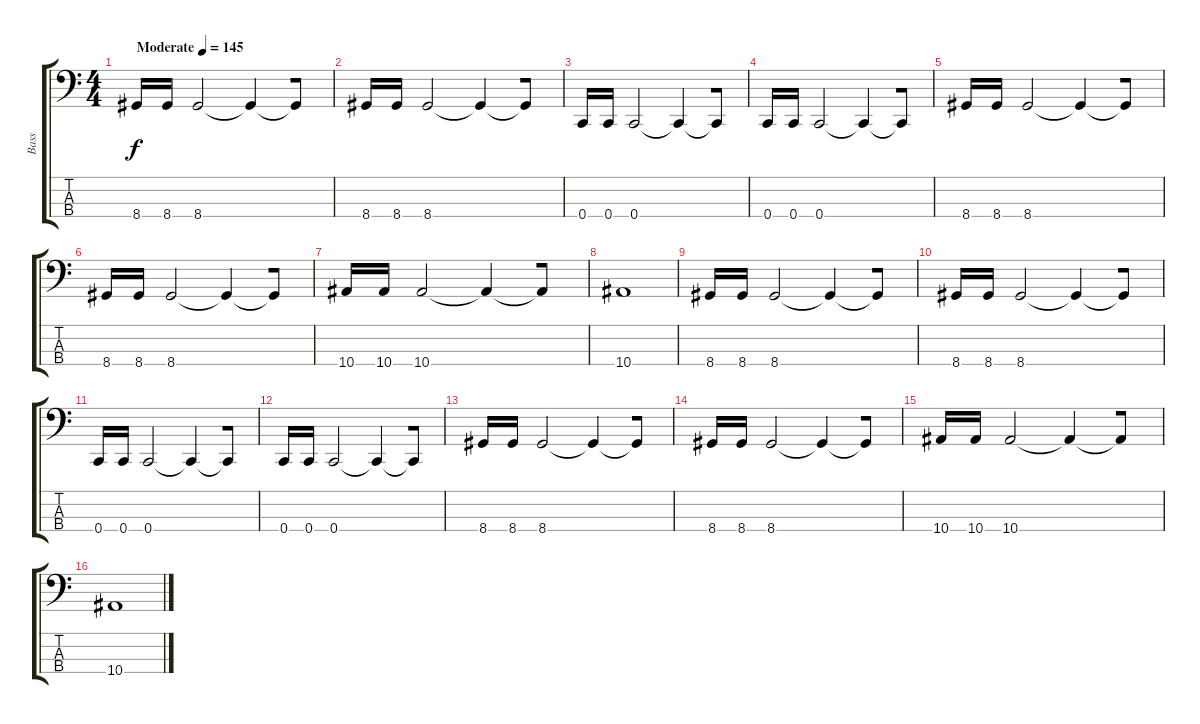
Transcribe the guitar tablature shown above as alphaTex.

\track ("Bass" "Bass") {instrument electricbassfinger}
\staff {score tabs}
\tuning (F2 C2 G1 C1) {hide}
\ts (4 4)
\tempo (145 "Moderate")
\clef f4
\ks c
8.4.16{dy f instrument electricbassfinger} 8.4.16 8.4.2 8.4{t}.4{beam merge} 8.4{t}.8 |
8.4.16 8.4.16 8.4.2 8.4{t}.4{beam merge} 8.4{t}.8 |
0.4.16 0.4.16 0.4.2 0.4{t}.4{beam merge} 0.4{t}.8 |
0.4.16 0.4.16 0.4.2 0.4{t}.4{beam merge} 0.4{t}.8 |
8.4.16 8.4.16 8.4.2 8.4{t}.4{beam merge} 8.4{t}.8 |
8.4.16 8.4.16 8.4.2 8.4{t}.4{beam merge} 8.4{t}.8 |
10.4.16 10.4.16 10.4.2 10.4{t}.4{beam merge} 10.4{t}.8 |
10.4.1 |
8.4.16 8.4.16 8.4.2 8.4{t}.4{beam merge} 8.4{t}.8 |
8.4.16 8.4.16 8.4.2 8.4{t}.4{beam merge} 8.4{t}.8 |
0.4.16 0.4.16 0.4.2 0.4{t}.4{beam merge} 0.4{t}.8 |
0.4.16 0.4.16 0.4.2 0.4{t}.4{beam merge} 0.4{t}.8 |
8.4.16 8.4.16 8.4.2 8.4{t}.4{beam merge} 8.4{t}.8 |
8.4.16 8.4.16 8.4.2 8.4{t}.4{beam merge} 8.4{t}.8 |
10.4.16 10.4.16 10.4.2 10.4{t}.4{beam merge} 10.4{t}.8 |
10.4.1
